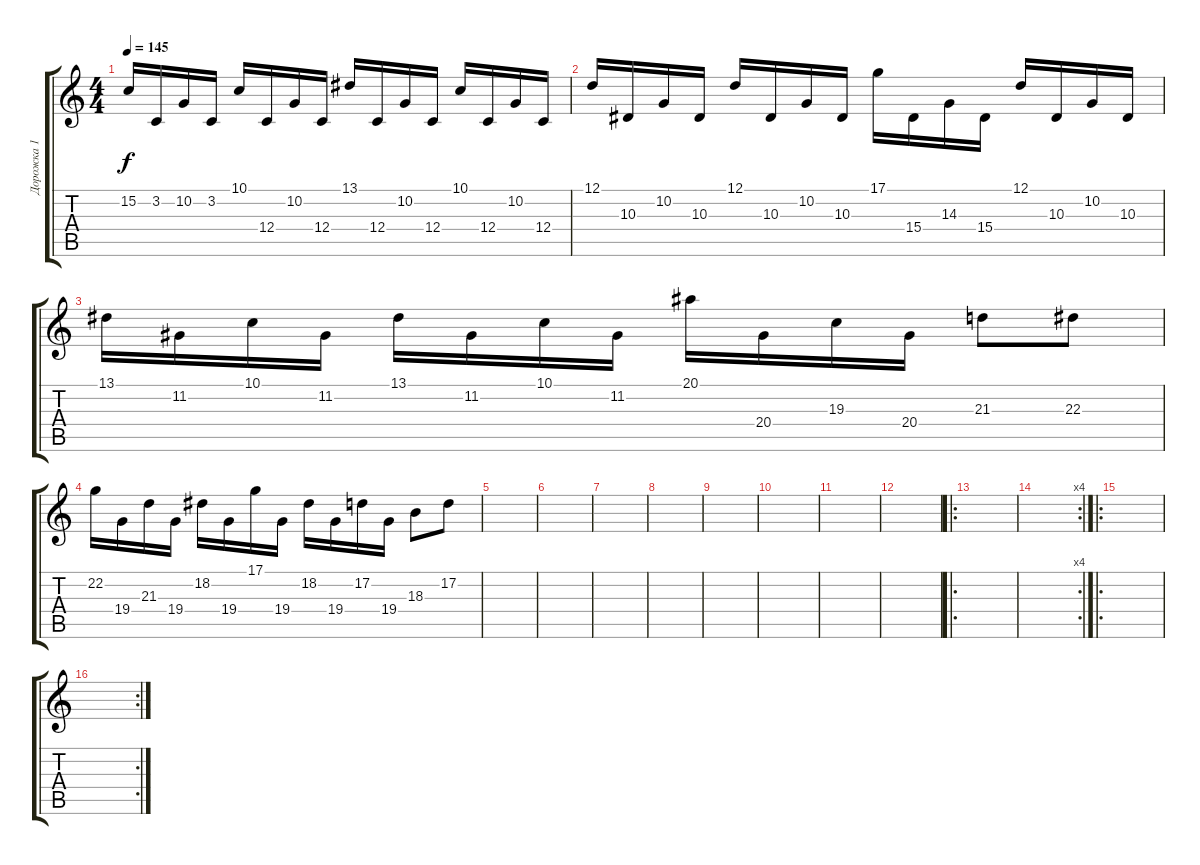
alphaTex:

\track ("Дорожка 1" "Дорожка 1") {instrument stringensemble1}
\staff {score tabs}
\tuning (D4 A3 F3 C3 G2 C2) {hide}
\ts (4 4)
\tempo 145
\clef g2
\ks c
15.2.16{dy f} 3.2.16 10.2.16 3.2.16 10.1.16 12.4.16 10.2.16 12.4.16 13.1.16 12.4.16 10.2.16 12.4.16 10.1.16 12.4.16 10.2.16 12.4.16 |
12.1.16 10.3.16 10.2.16 10.3.16 12.1.16 10.3.16 10.2.16 10.3.16 17.1.16 15.4.16 14.3.16 15.4.16 12.1.16 10.3.16 10.2.16 10.3.16 |
13.1.16 11.2.16 10.1.16 11.2.16 13.1.16 11.2.16 10.1.16 11.2.16 20.1.16 20.4.16 19.3.16 20.4.16 21.3.8 22.3.8 |
22.2.16 19.4.16 21.3.16 19.4.16 18.2.16 19.4.16 17.1.16 19.4.16 18.2.16 19.4.16 17.2.16 19.4.16 18.3.8 17.2.8 |
|
|
|
|
|
|
|
|
\ro
|
\rc 4
|
\ro
|
\rc 2
